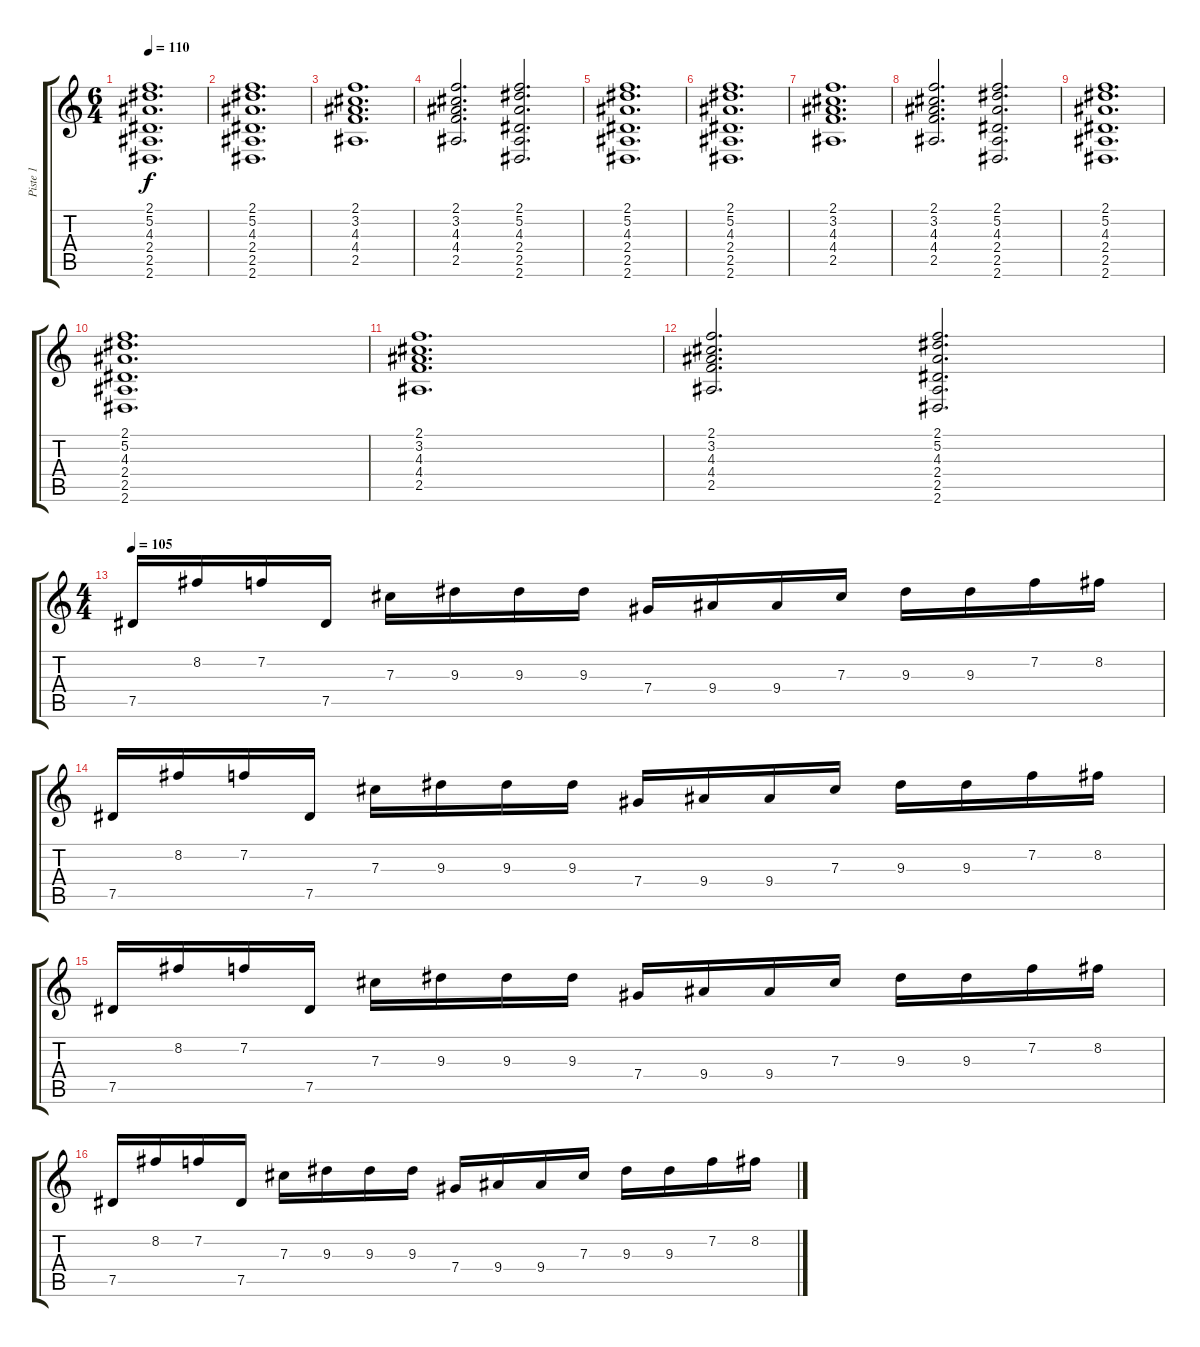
\track ("Piste 1" "Piste 1") {instrument overdrivenguitar}
\staff {score tabs}
\tuning (Eb4 Bb3 Gb3 Db3 Ab2 Db2) {hide}
\ts (6 4)
\tempo 110
\clef g2
\ks c
(2.1 5.2 4.3 2.4 2.5 2.6).1{d dy f instrument electricguitarjazz} |
(2.1 5.2 4.3 2.4 2.5 2.6).1{d instrument electricguitarjazz} |
(2.1 3.2 4.3 4.4 2.5).1{d} |
(2.1 3.2 4.3 4.4 2.5).2{d} (2.1 5.2 4.3 2.4 2.5 2.6).2{d} |
(2.1 5.2 4.3 2.4 2.5 2.6).1{d instrument electricguitarjazz} |
(2.1 5.2 4.3 2.4 2.5 2.6).1{d instrument electricguitarjazz} |
(2.1 3.2 4.3 4.4 2.5).1{d} |
(2.1 3.2 4.3 4.4 2.5).2{d} (2.1 5.2 4.3 2.4 2.5 2.6).2{d} |
(2.1 5.2 4.3 2.4 2.5 2.6).1{d instrument electricguitarjazz} |
(2.1 5.2 4.3 2.4 2.5 2.6).1{d instrument electricguitarjazz} |
(2.1 3.2 4.3 4.4 2.5).1{d} |
(2.1 3.2 4.3 4.4 2.5).2{d} (2.1 5.2 4.3 2.4 2.5 2.6).2{d} |
\ts (4 4)
\tempo 105
7.5.16{instrument overdrivenguitar} 8.2.16 7.2.16 7.5.16 7.3.16 9.3.16 9.3.16 9.3.16 7.4.16 9.4.16 9.4.16 7.3.16 9.3.16 9.3.16 7.2.16 8.2.16 |
7.5.16 8.2.16 7.2.16 7.5.16 7.3.16 9.3.16 9.3.16 9.3.16 7.4.16 9.4.16 9.4.16 7.3.16 9.3.16 9.3.16 7.2.16 8.2.16 |
7.5.16 8.2.16 7.2.16 7.5.16 7.3.16 9.3.16 9.3.16 9.3.16 7.4.16 9.4.16 9.4.16 7.3.16 9.3.16 9.3.16 7.2.16 8.2.16 |
7.5.16 8.2.16 7.2.16 7.5.16 7.3.16 9.3.16 9.3.16 9.3.16 7.4.16 9.4.16 9.4.16 7.3.16 9.3.16 9.3.16 7.2.16 8.2.16
